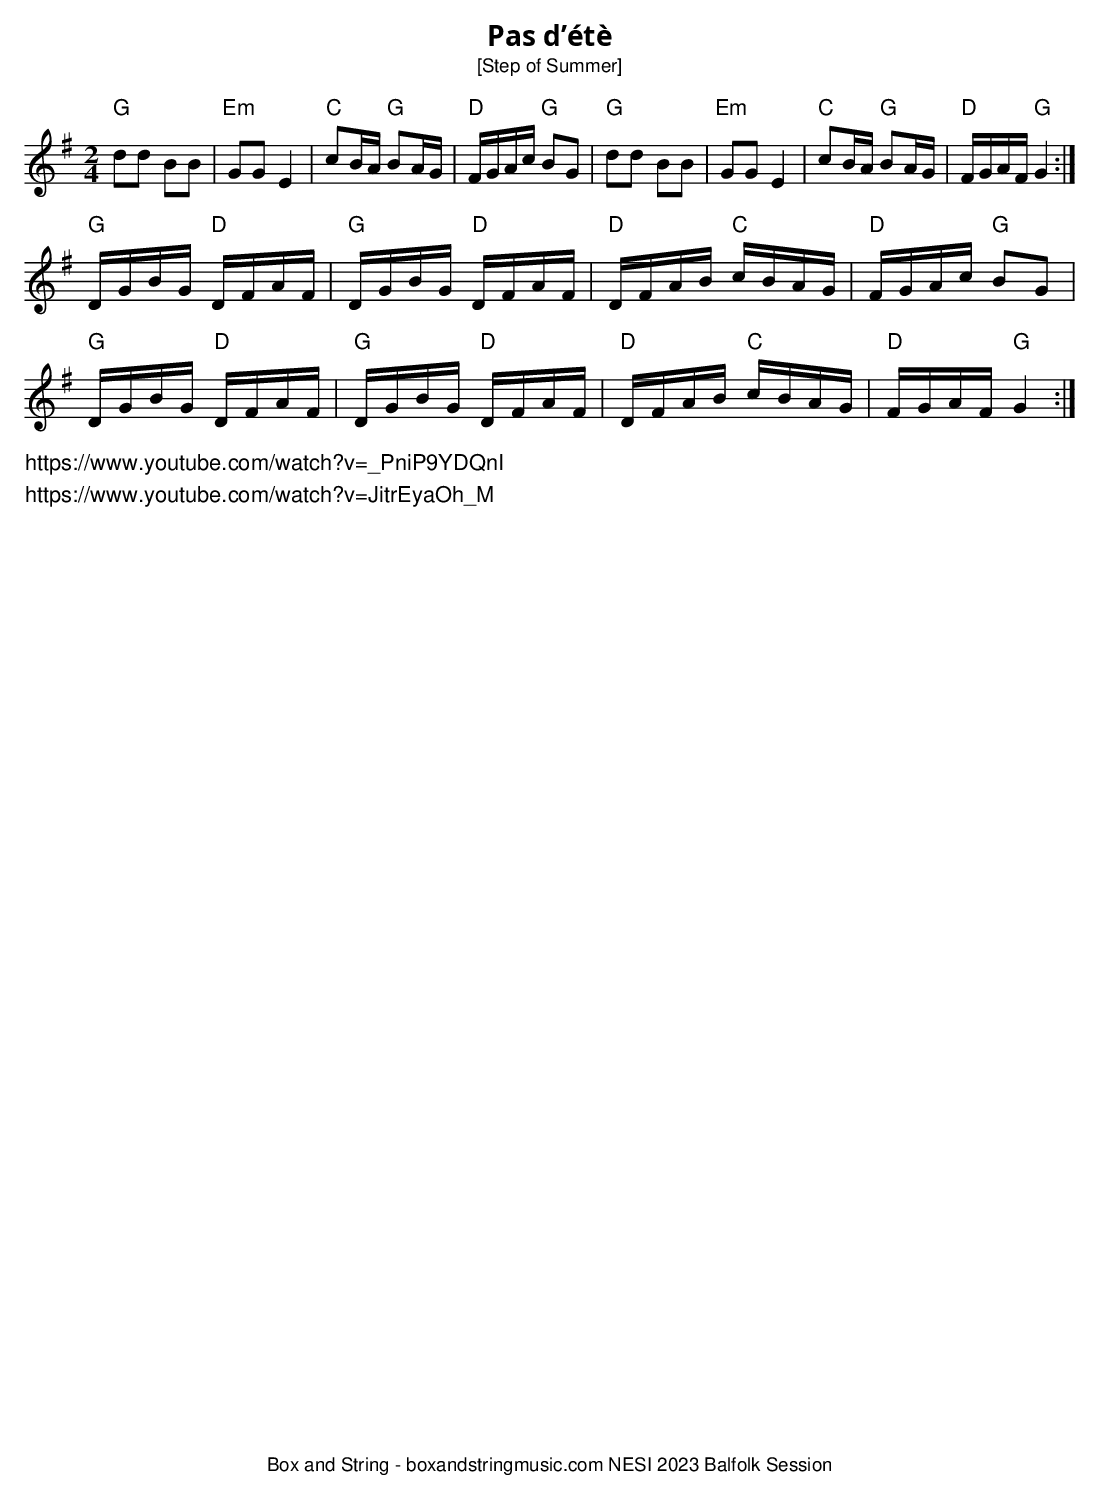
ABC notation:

X:1
T:Pas d’étè
T:[Step of Summer]
M:2/4
L:1/8
K:Gmaj
"G"dd BB|"Em"GGE2|"C"cB/2A/2 "G"BA/2G/2|"D"F/2G/2A/2c/2 "G"BG|\
"G"dd BB|"Em"GGE2|"C"cB/2A/2 "G"BA/2G/2|"D"F/2G/2A/2F/2 "G"G2:|
"G"D/2G/2B/2G/2 "D"D/2F/2A/2F/2|"G"D/2G/2B/2G/2 "D"D/2F/2A/2F/2|"D"D/2F/2A/2B/2 "C"c/2B/2A/2G/2|"D"F/2G/2A/2c/2 "G"BG|
"G"D/2G/2B/2G/2 "D"D/2F/2A/2F/2|"G"D/2G/2B/2G/2 "D"D/2F/2A/2F/2|"D"D/2F/2A/2B/2 "C"c/2B/2A/2G/2|"D"F/2G/2A/2F/2 "G"G2:|
